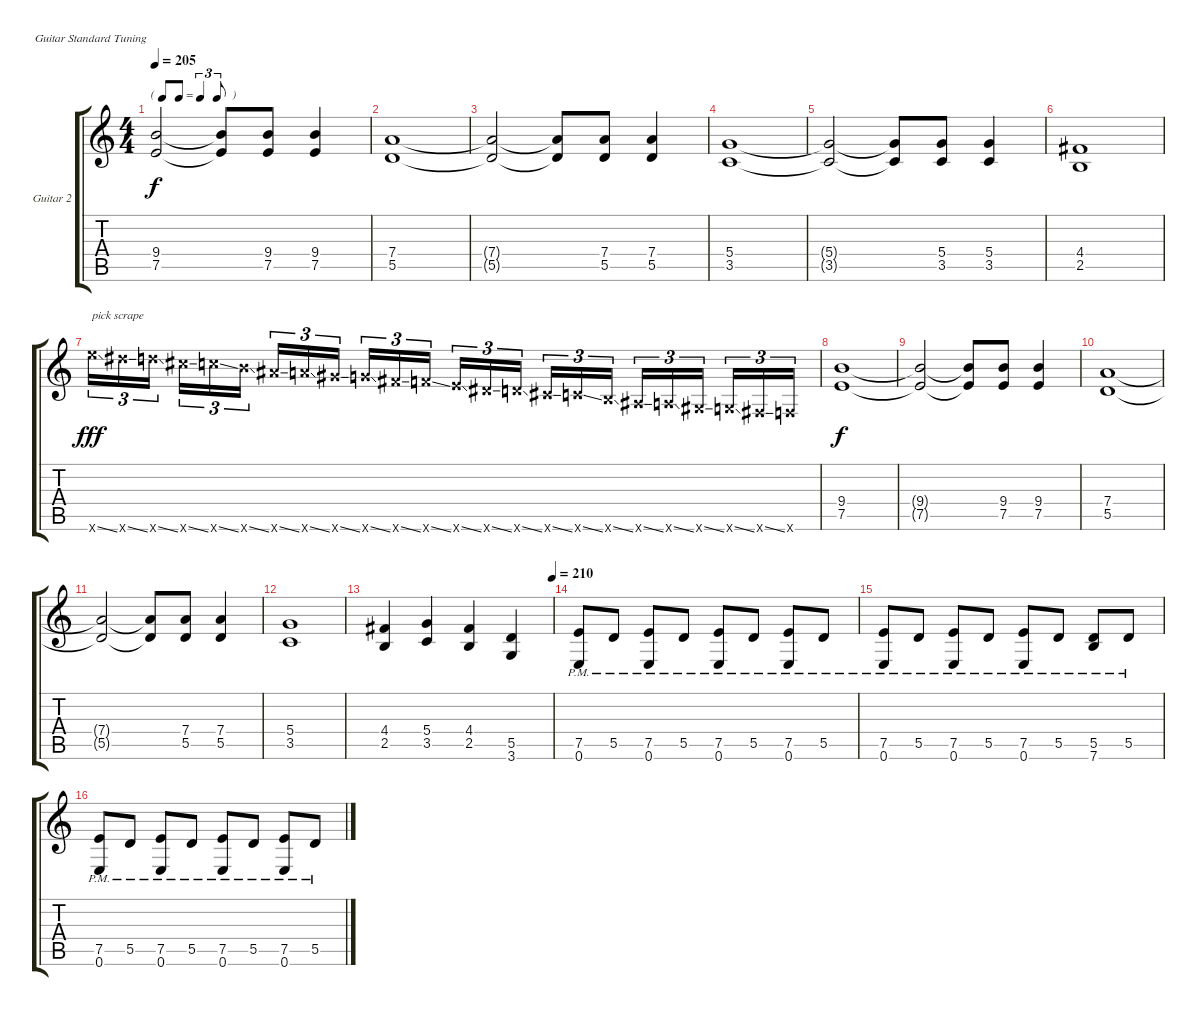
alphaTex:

\bracketExtendMode groupsimilarinstruments
\firstSystemTrackNameOrientation horizontal
\otherSystemsTrackNameOrientation horizontal
\track ("Guitar 2" "Guitar 2") {instrument distortionguitar}
\staff {score tabs}
\tuning (E4 B3 G3 D3 A2 E2)
\ts (4 4)
\tf triplet8th
\tempo 205
\clef g2
\scale
0.333333
\ks c
(9.4{t} 7.5{t}).2{dy f} (9.4{t} 7.5{t}).8 (9.4 7.5).8 (9.4 7.5).4 |
\scale
0.333333 (7.4 5.5).1 |
\scale
0.333333 (7.4{t} 5.5{t}).2 (7.4{t} 5.5{t}).8 (7.4 5.5).8 (7.4 5.5).4 |
\scale
0.333333 (5.4 3.5).1 |
\scale
0.333333 (5.4{t} 3.5{t}).2 (5.4{t} 3.5{t}).8 (5.4 3.5).8 (5.4 3.5).4 |
\scale
0.333333 (4.4 2.5).1 |
\scale
0.333333 24.6{ss x}.16{tu (3 2) txt "pick scrape" dy fff} 23.6{ss x}.16{tu (3 2)} 22.6{ss x}.16{tu (3 2)} 21.6{ss x}.16{tu (3 2)} 20.6{ss x}.16{tu (3 2)} 19.6{ss x}.16{tu (3 2)} 18.6{ss x}.16{tu (3 2)} 17.6{ss x}.16{tu (3 2)} 16.6{ss x}.16{tu (3 2)} 15.6{ss x}.16{tu (3 2)} 14.6{ss x}.16{tu (3 2)} 13.6{ss x}.16{tu (3 2)} 12.6{ss x}.16{tu (3 2)} 11.6{ss x}.16{tu (3 2)} 10.6{ss x}.16{tu (3 2)} 9.6{ss x}.16{tu (3 2)} 8.6{ss x}.16{tu (3 2)} 7.6{ss x}.16{tu (3 2)} 6.6{ss x}.16{tu (3 2)} 5.6{ss x}.16{tu (3 2)} 4.6{ss x}.16{tu (3 2)} 3.6{ss x}.16{tu (3 2)} 2.6{ss x}.16{tu (3 2)} 1.6{x}.16{tu (3 2)} |
\scale
0.333333 (9.4 7.5).1{dy f} |
\scale
0.333333 (9.4{t} 7.5{t}).2 (9.4{t} 7.5{t}).8 (9.4 7.5).8 (9.4 7.5).4 |
\scale
0.333333 (7.4 5.5).1 |
\scale
0.333333 (7.4{t} 5.5{t}).2 (7.4{t} 5.5{t}).8 (7.4 5.5).8 (7.4 5.5).4 |
\scale
0.333333 (5.4 3.5).1 |
\tempo (210 1)
\scale
0.333333 (4.4 2.5).4 (5.4 3.5).4 (4.4 2.5).4 (5.5 3.6).4 |
\scale
0.333333 (7.5{pm} 0.6{pm}).8 5.5{pm}.8 (7.5{pm} 0.6{pm}).8 5.5{pm}.8 (7.5{pm} 0.6{pm}).8 5.5{pm}.8 (7.5{pm} 0.6{pm}).8 5.5{pm}.8 |
\scale
0.333333 (7.5{pm} 0.6{pm}).8 5.5{pm}.8 (7.5{pm} 0.6{pm}).8 5.5{pm}.8 (7.5{pm} 0.6{pm}).8 5.5{pm}.8 (5.5{pm} 7.6{pm}).8 5.5{pm}.8 |
\scale
0.333333 (7.5{pm} 0.6{pm}).8 5.5{pm}.8 (7.5{pm} 0.6{pm}).8 5.5{pm}.8 (7.5{pm} 0.6{pm}).8 5.5{pm}.8 (7.5{pm} 0.6{pm}).8 5.5{pm}.8
